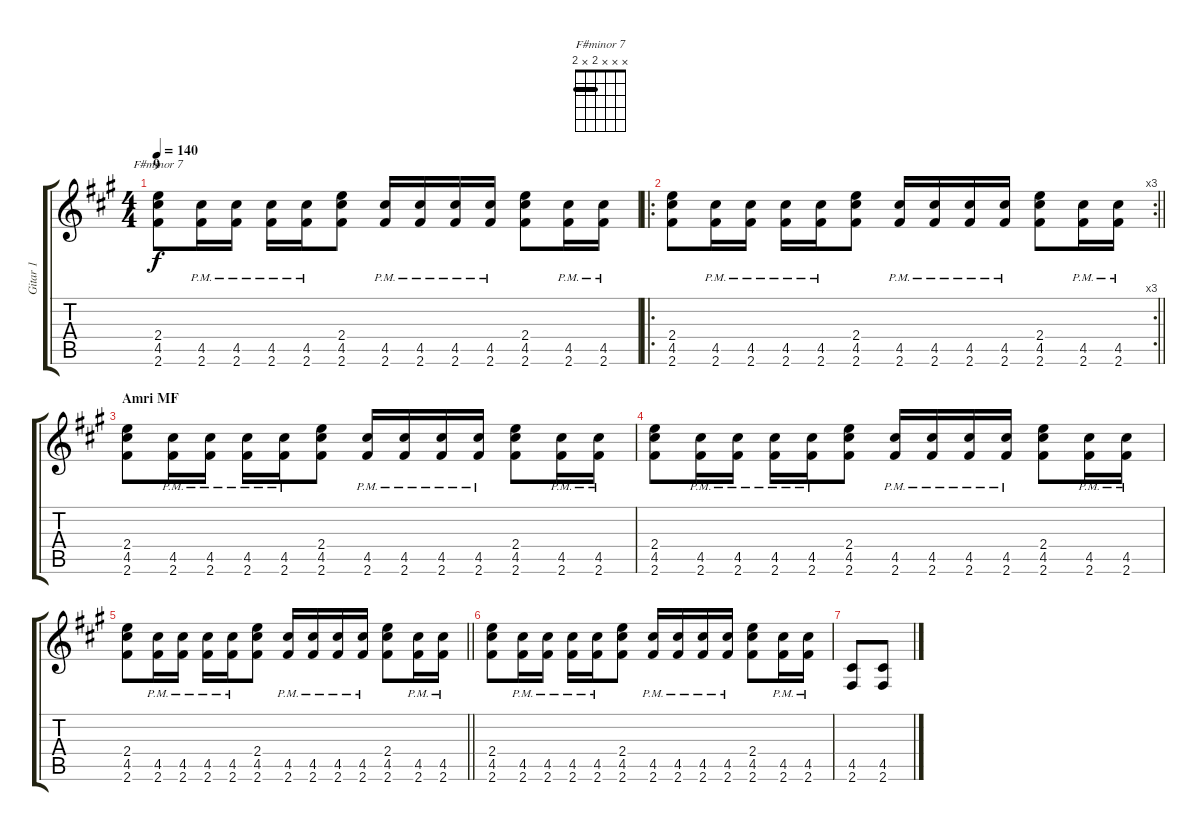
\track ("Gitar 1" "Gitar 1") {instrument overdrivenguitar}
\staff {score tabs}
\tuning (E4 B3 G3 D3 A2 E2) {hide}
\chord ("F#minor 7" x x x 2 x 2) {barre 2}
\ts (4 4)
\section ("" "9")
\tempo 140
\clef g2
\ks a
(2.4 4.5 2.6).8{ch "F#minor 7" ot 8vb dy f} (4.5{pm} 2.6{pm}).16{ot 8vb} (4.5{pm} 2.6{pm}).16{ot 8vb} (4.5{pm} 2.6{pm}).16{ot 8vb} (4.5{pm} 2.6{pm}).16{ot 8vb} (2.4 4.5 2.6).8{ot 8vb} (4.5{pm} 2.6{pm}).16{ot 8vb} (4.5{pm} 2.6{pm}).16{ot 8vb} (4.5{pm} 2.6{pm}).16{ot 8vb} (4.5{pm} 2.6{pm}).16{ot 8vb} (2.4 4.5 2.6).8{ot 8vb} (4.5{pm} 2.6{pm}).16{ot 8vb} (4.5{pm} 2.6{pm}).16{ot 8vb} |
\ro
\rc 3
\barLineRight lightlight
(2.4 4.5 2.6).8{ot 8vb} (4.5{pm} 2.6{pm}).16{ot 8vb} (4.5{pm} 2.6{pm}).16{ot 8vb} (4.5{pm} 2.6{pm}).16{ot 8vb} (4.5{pm} 2.6{pm}).16{ot 8vb} (2.4 4.5 2.6).8{ot 8vb} (4.5{pm} 2.6{pm}).16{ot 8vb} (4.5{pm} 2.6{pm}).16{ot 8vb} (4.5{pm} 2.6{pm}).16{ot 8vb} (4.5{pm} 2.6{pm}).16{ot 8vb} (2.4 4.5 2.6).8{ot 8vb} (4.5{pm} 2.6{pm}).16{ot 8vb} (4.5{pm} 2.6{pm}).16{ot 8vb} |
\section ("" "Amri MF")
(2.4 4.5 2.6).8{ot 8vb} (4.5{pm} 2.6{pm}).16{ot 8vb} (4.5{pm} 2.6{pm}).16{ot 8vb} (4.5{pm} 2.6{pm}).16{ot 8vb} (4.5{pm} 2.6{pm}).16{ot 8vb} (2.4 4.5 2.6).8{ot 8vb} (4.5{pm} 2.6{pm}).16{ot 8vb} (4.5{pm} 2.6{pm}).16{ot 8vb} (4.5{pm} 2.6{pm}).16{ot 8vb} (4.5{pm} 2.6{pm}).16{ot 8vb} (2.4 4.5 2.6).8{ot 8vb} (4.5{pm} 2.6{pm}).16{ot 8vb} (4.5{pm} 2.6{pm}).16{ot 8vb} |
(2.4 4.5 2.6).8{ot 8vb} (4.5{pm} 2.6{pm}).16{ot 8vb} (4.5{pm} 2.6{pm}).16{ot 8vb} (4.5{pm} 2.6{pm}).16{ot 8vb} (4.5{pm} 2.6{pm}).16{ot 8vb} (2.4 4.5 2.6).8{ot 8vb} (4.5{pm} 2.6{pm}).16{ot 8vb} (4.5{pm} 2.6{pm}).16{ot 8vb} (4.5{pm} 2.6{pm}).16{ot 8vb} (4.5{pm} 2.6{pm}).16{ot 8vb} (2.4 4.5 2.6).8{ot 8vb} (4.5{pm} 2.6{pm}).16{ot 8vb} (4.5{pm} 2.6{pm}).16{ot 8vb} |
\barLineRight lightlight
(2.4 4.5 2.6).8{ot 8vb} (4.5{pm} 2.6{pm}).16{ot 8vb} (4.5{pm} 2.6{pm}).16{ot 8vb} (4.5{pm} 2.6{pm}).16{ot 8vb} (4.5{pm} 2.6{pm}).16{ot 8vb} (2.4 4.5 2.6).8{ot 8vb} (4.5{pm} 2.6{pm}).16{ot 8vb} (4.5{pm} 2.6{pm}).16{ot 8vb} (4.5{pm} 2.6{pm}).16{ot 8vb} (4.5{pm} 2.6{pm}).16{ot 8vb} (2.4 4.5 2.6).8{ot 8vb} (4.5{pm} 2.6{pm}).16{ot 8vb} (4.5{pm} 2.6{pm}).16{ot 8vb} |
\section ("" "")
(2.4 4.5 2.6).8{ot 8vb} (4.5{pm} 2.6{pm}).16{ot 8vb} (4.5{pm} 2.6{pm}).16{ot 8vb} (4.5{pm} 2.6{pm}).16{ot 8vb} (4.5{pm} 2.6{pm}).16{ot 8vb} (2.4 4.5 2.6).8{ot 8vb} (4.5{pm} 2.6{pm}).16{ot 8vb} (4.5{pm} 2.6{pm}).16{ot 8vb} (4.5{pm} 2.6{pm}).16{ot 8vb} (4.5{pm} 2.6{pm}).16{ot 8vb} (2.4 4.5 2.6).8{ot 8vb} (4.5{pm} 2.6{pm}).16{ot 8vb} (4.5{pm} 2.6{pm}).16{ot 8vb} |
(4.5 2.6).8 (4.5 2.6).8
